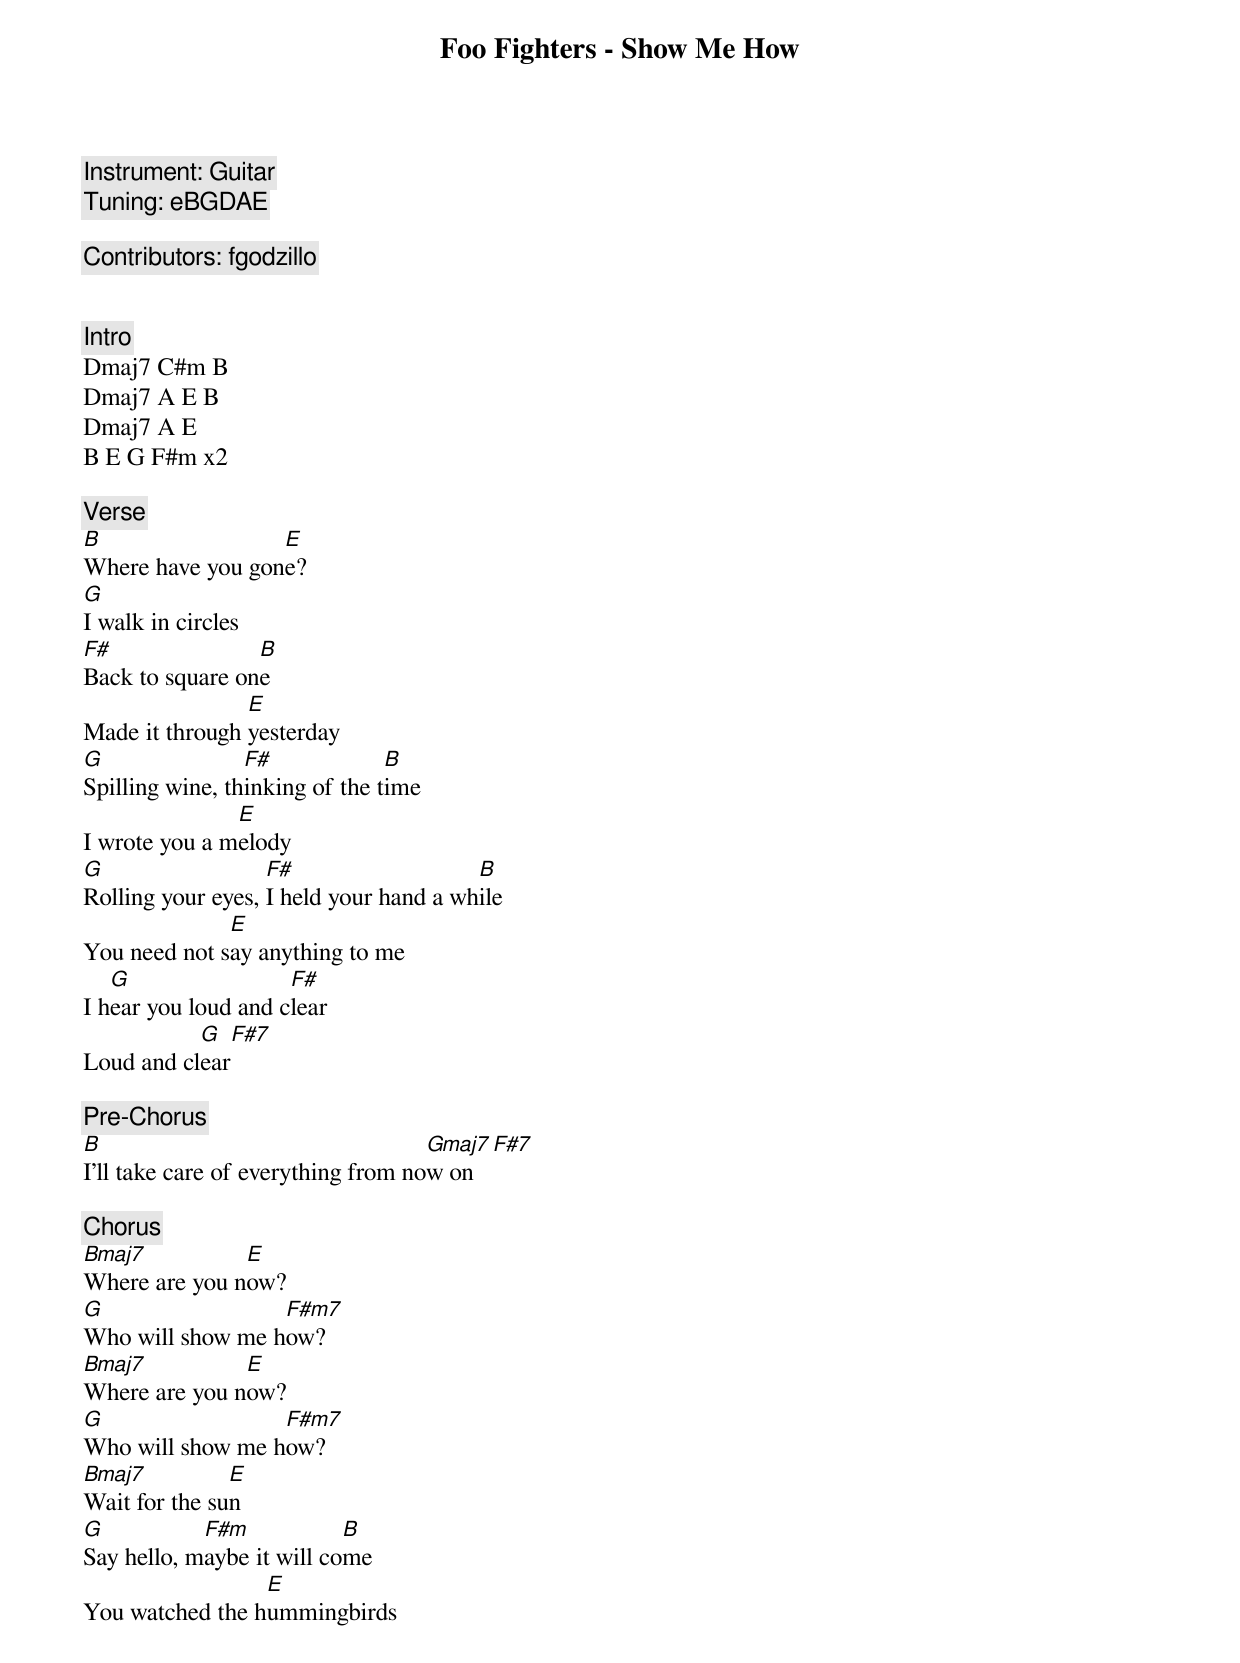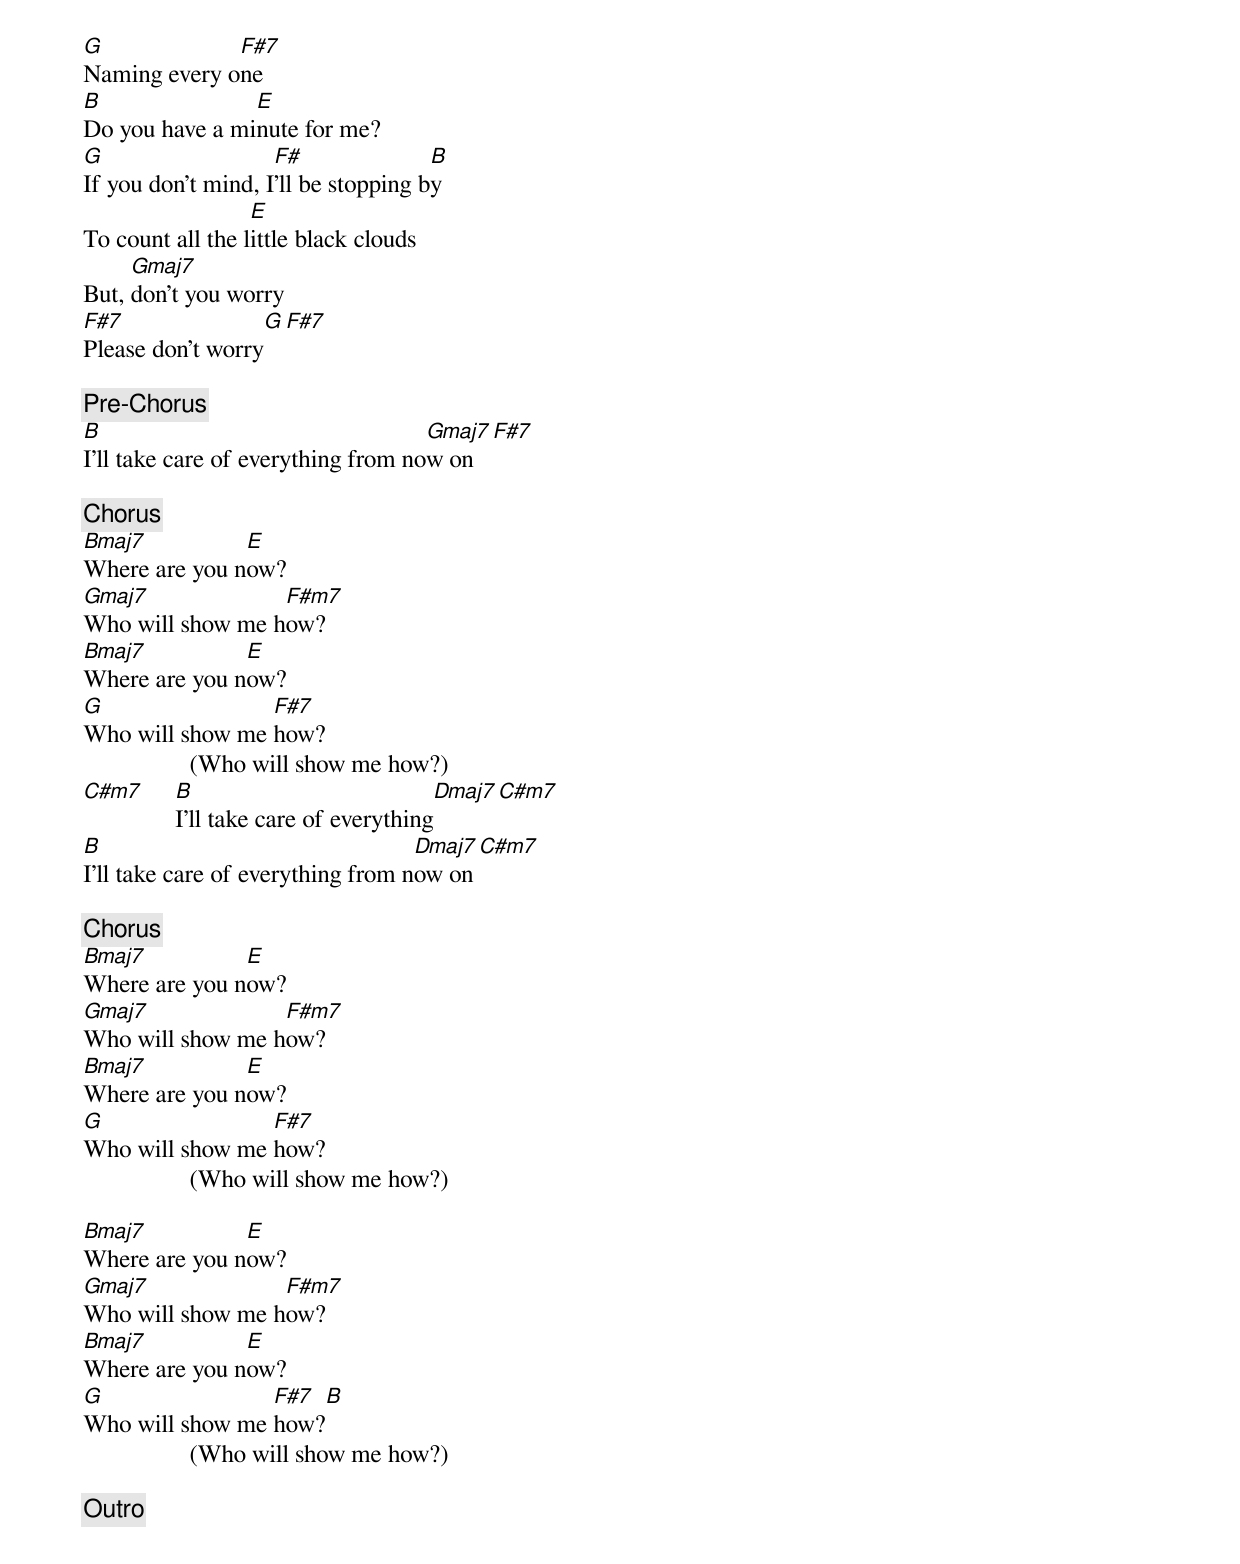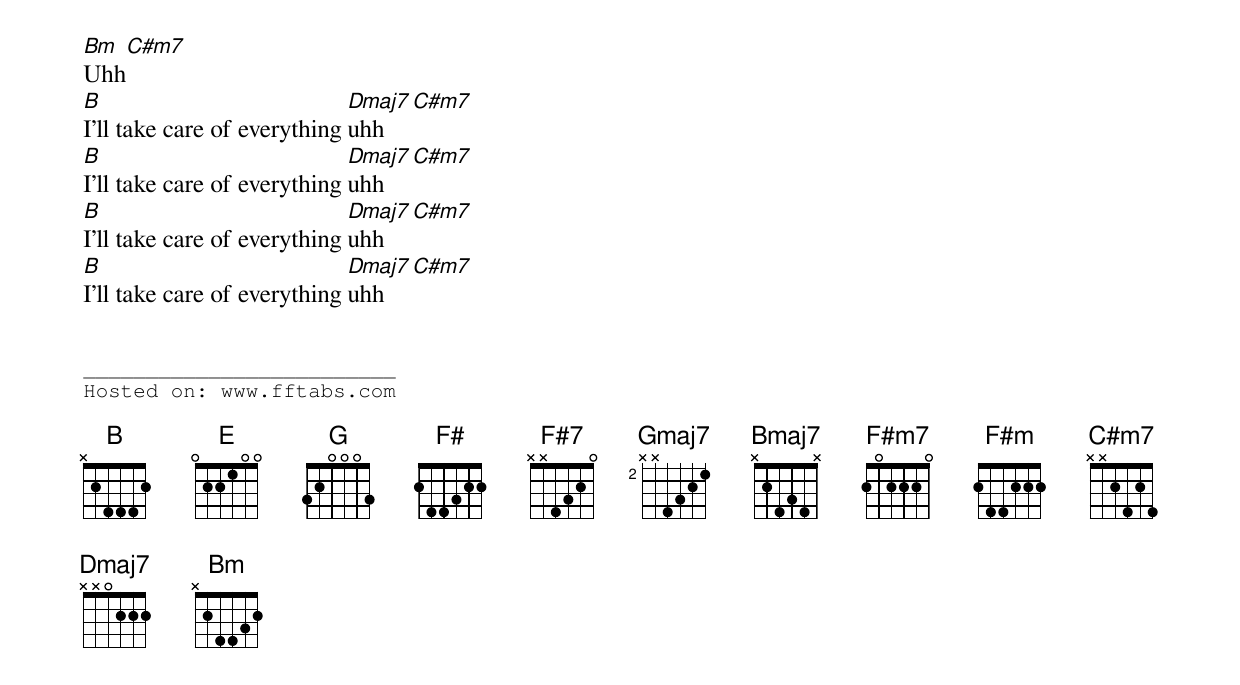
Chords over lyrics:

Foo Fighters - Show Me How

Album: 2023 - But Here We Are
Instrument: Guitar
Tuning: eBGDAE

Contributors: fgodzillo


[Intro]
Dmaj7 C#m B
Dmaj7 A E B
Dmaj7 A E
B E G F#m x2

[Verse]
B                 E
Where have you gone?
G
I walk in circles
F#               B
Back to square one
                E
Made it through yesterday
G                F#             B
Spilling wine, thinking of the time
               E
I wrote you a melody
G                  F#                   B
Rolling your eyes, I held your hand a while
              E
You need not say anything to me
   G                 F#
I hear you loud and clear
           G    F#7
Loud and clear

[Pre-Chorus]
B                                   Gmaj7 F#7
I’ll take care of everything from now on

[Chorus]
Bmaj7          E
Where are you now?
G                 F#m7
Who will show me how?
Bmaj7          E
Where are you now?
G                 F#m7
Who will show me how?
Bmaj7          E
Wait for the sun
G           F#m            B
Say hello, maybe it will come
                 E
You watched the hummingbirds
G             F#7
Naming every one
B               E
Do you have a minute for me?
G                   F#               B
If you don’t mind, I’ll be stopping by
                  E
To count all the little black clouds
     Gmaj7
But, don’t you worry
F#7                 G F#7
Please don’t worry

[Pre-Chorus]
B                                   Gmaj7 F#7
I’ll take care of everything from now on

[Chorus]
Bmaj7          E
Where are you now?
Gmaj7             F#m7
Who will show me how?
Bmaj7          E
Where are you now?
G                F#7
Who will show me how?
                 (Who will show me how?)
C#m7 B                            Dmaj7 C#m7
     I’ll take care of everything
B                                  Dmaj7  C#m7
I’ll take care of everything from now on

[Chorus]
Bmaj7          E
Where are you now?
Gmaj7             F#m7
Who will show me how?
Bmaj7          E
Where are you now?
G                F#7
Who will show me how?
                 (Who will show me how?)

Bmaj7          E
Where are you now?
Gmaj7             F#m7
Who will show me how?
Bmaj7          E
Where are you now?
G                F#7                B
Who will show me how?
                 (Who will show me how?)

[Outro]
Bm C#m7
Uhh
B                            Dmaj7  C#m7
I’ll take care of everything uhh
B                            Dmaj7  C#m7
I’ll take care of everything uhh
B                            Dmaj7  C#m7
I’ll take care of everything uhh
B                            Dmaj7  C#m7
I’ll take care of everything uhh


_________________________
Hosted on: www.fftabs.com
